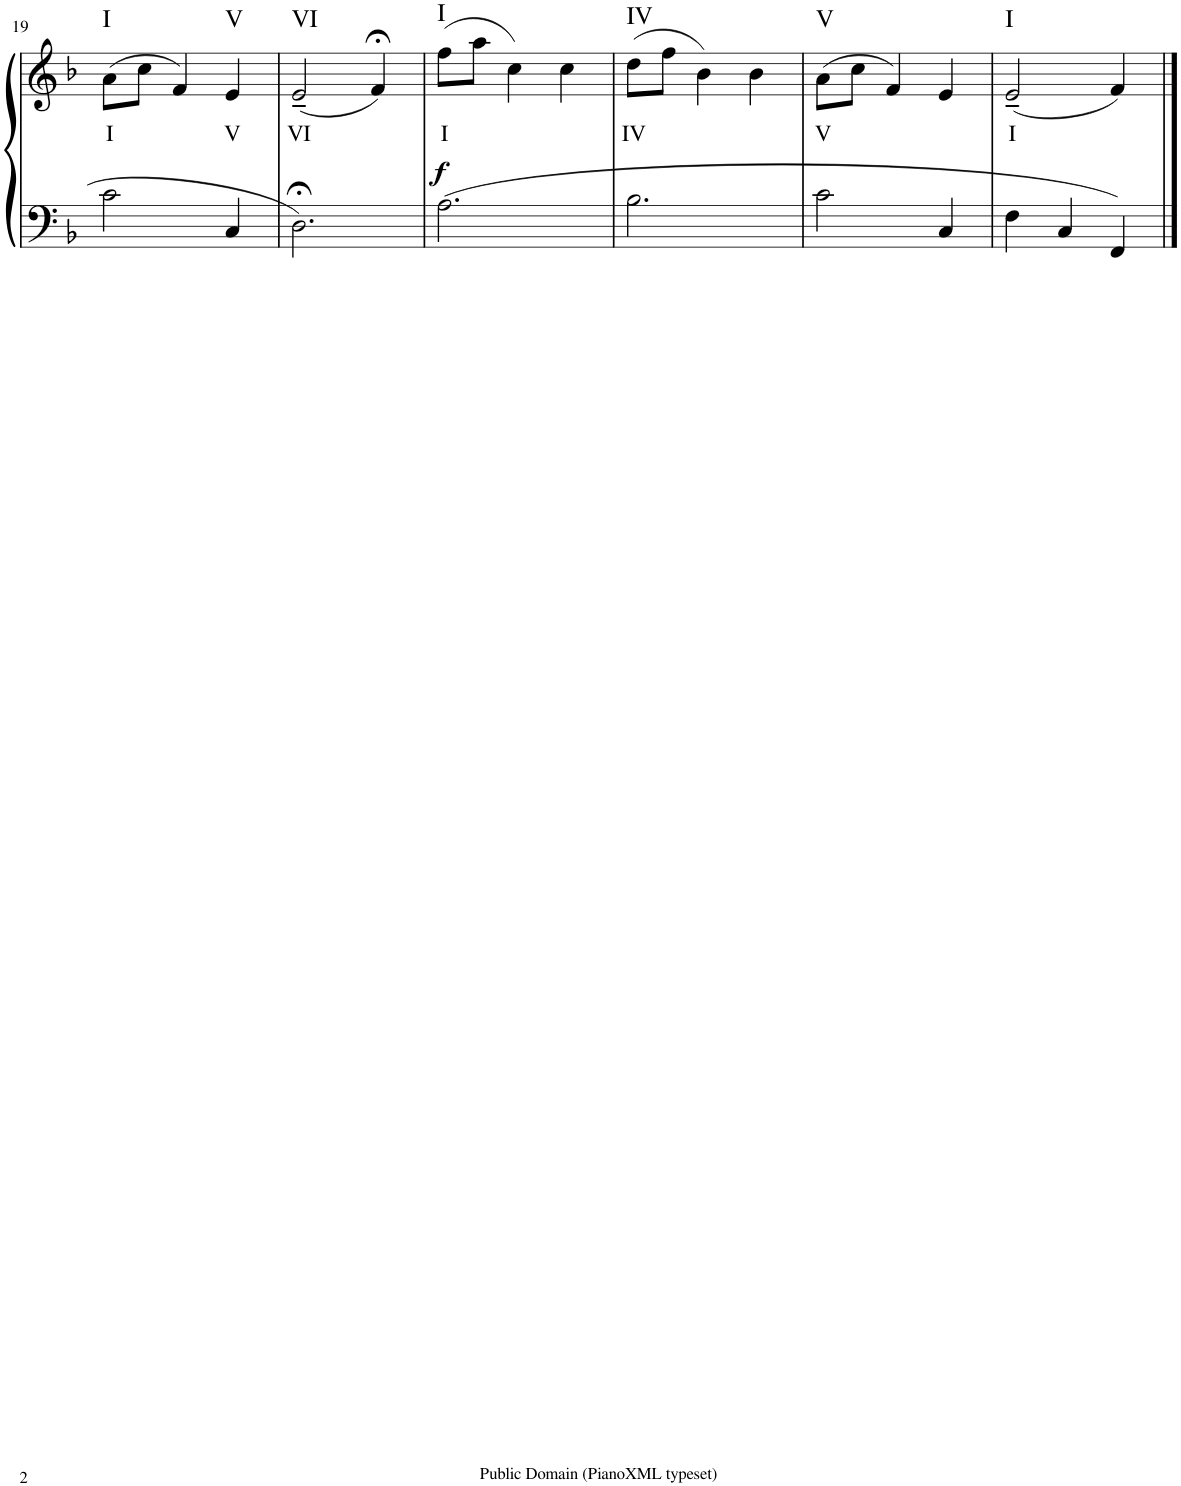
**kern	**kern	**text	**dynam	**harte
*part1	*part1	*part1	*part1	*part1
*staff2	*staff1	*staff1	*staff1/2	*
*I"Piano	*	*	*	*
*I'Pno.	*	*	*	*
!!LO:PB:g=z
*clefF4	*clefG2	*	*	*
*k[b-]	*k[b-]	*	*	*
*M3/4	*M3/4	*	*	*
=19	=19	=19	=19	=19
!	!	!LO:LY:b	!	!LO:H:kt=I
2c\	(8a\L	I	.	N
.	8cc\J	.	.	.
.	4f/)	.	.	.
!	!	!LO:LY:b	!	!LO:H:kt=V
4C/	4e/	V	.	N
=20	=20	=20	=20	=20
!	!	!LO:LY:b	!	!LO:H:kt=VI
2.D;<\	(2e~/	VI	.	N
.	4f;</)	.	.	.
=21	=21	=21	=21	=21
!	!	!LO:LY:b	!LO:DY:a=2	!LO:H:kt=I
2.A\	(8ff\L	I	f	N
.	8aa\J	.	.	.
.	4cc\)	.	.	.
.	4cc\	.	.	.
=22	=22	=22	=22	=22
!	!	!LO:LY:b	!	!LO:H:kt=IV
2.B-\	(8dd\L	IV	.	N
.	8ff\J	.	.	.
.	4b-\)	.	.	.
.	4b-\	.	.	.
=23	=23	=23	=23	=23
!	!	!LO:LY:b	!	!LO:H:kt=V
2c\	(8a\L	V	.	N
.	8cc\J	.	.	.
.	4f/)	.	.	.
4C/	4e/	.	.	.
=24	=24	=24	=24	=24
!	!	!LO:LY:b	!	!LO:H:kt=I
4F\	(2e~/	I	.	N
4C/	.	.	.	.
4FF/	4f/)	.	.	.
==	==	==	==	==
*-	*-	*-	*-	*-
